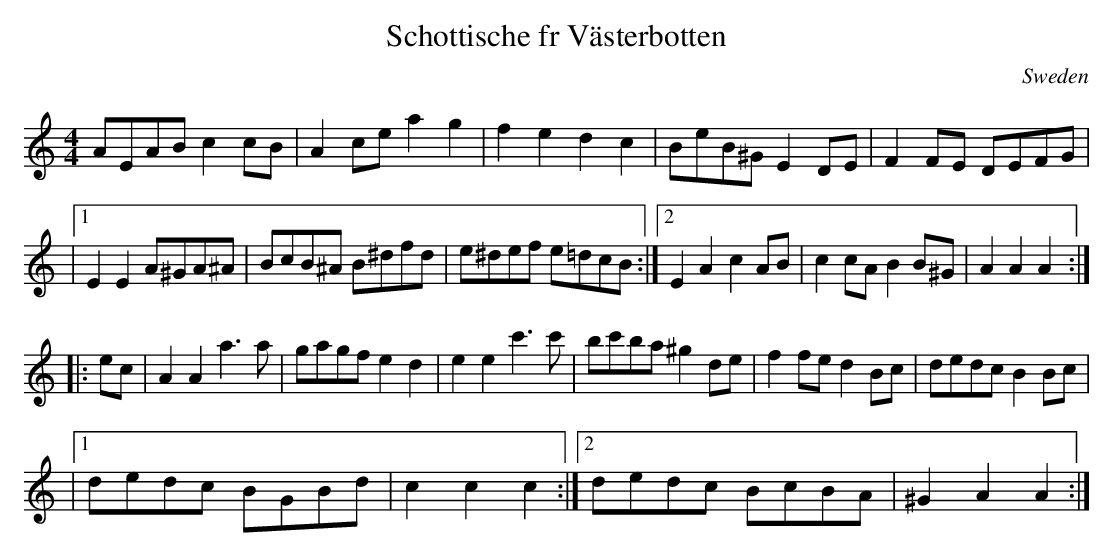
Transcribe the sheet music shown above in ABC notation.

X:1
T:Schottische fr Västerbotten
M:4/4
O:Sweden
K:A minor
AEAB c2cB | A2ce a2g2 | \
f2e2d2c2 | BeB^G E2DE | \
F2FE DEFG |
|1 E2E2 A^GA^A | BcB^A B^dfd | e^def e=dcB :|2\
E2A2c2AB | c2cA B2B^G | A2A2A2:|
|: ec |\
A2A2 a3a | gagfe2d2 | e2e2c'3c' | bc'ba^g2 de | \
f2fed2Bc | dedcB2 Bc |
|1 dedc BGBd | c2c2c2 :|2\
dedc BcBA | ^G2A2A2:|
